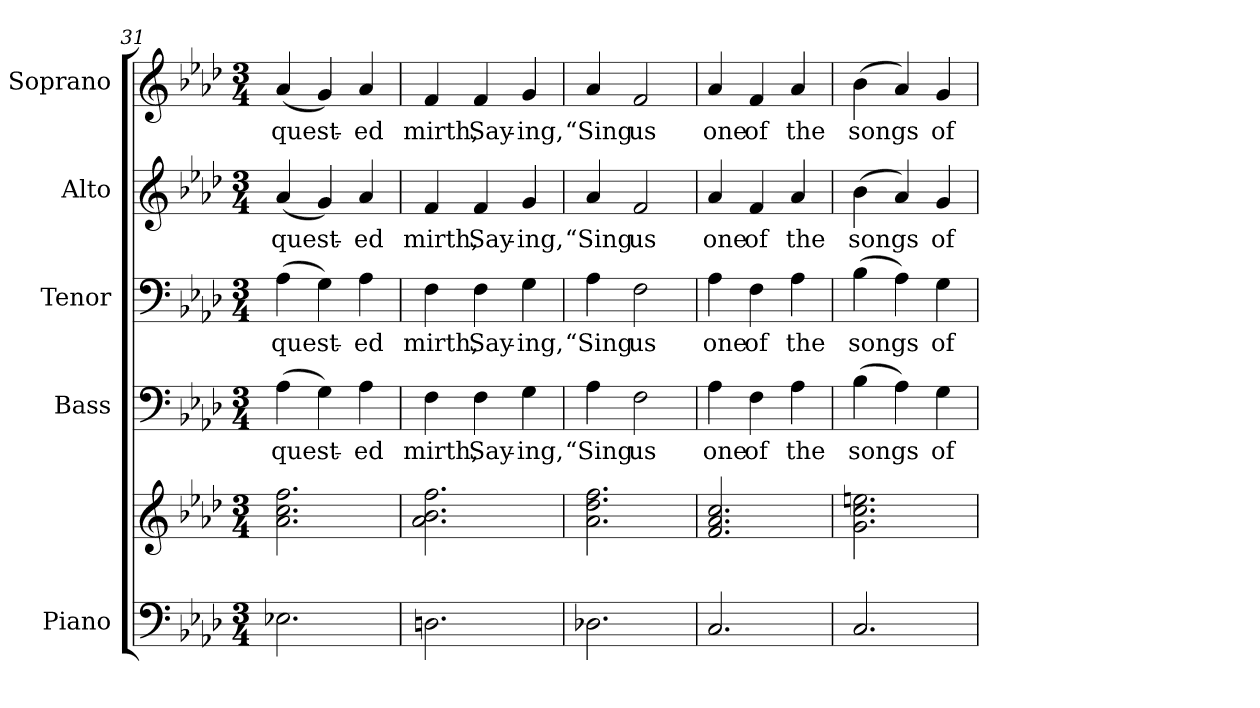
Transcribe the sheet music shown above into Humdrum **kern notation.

**kern	**kern	**kern	**text	**kern	**text	**kern	**text	**kern	**text
*part5	*part5	*part4	*part4	*part3	*part3	*part2	*part2	*part1	*part1
*staff6	*staff5	*staff4	*staff4	*staff3	*staff3	*staff2	*staff2	*staff1	*staff1
*I"Piano	*	*I"Bass	*	*I"Tenor	*	*I"Alto	*	*I"Soprano	*
*I'Pno.	*	*I'B.	*	*I'T.	*	*I'A.	*	*I'S.	*
!!LO:PB:g=z
*clefF4	*clefG2	*clefF4	*	*clefF4	*	*clefG2	*	*clefG2	*
*k[b-e-a-d-]	*k[b-e-a-d-]	*k[b-e-a-d-]	*	*k[b-e-a-d-]	*	*k[b-e-a-d-]	*	*k[b-e-a-d-]	*
*A-:	*A-:	*A-:	*	*A-:	*	*A-:	*	*A-:	*
*M3/4	*M3/4	*M3/4	*	*M3/4	*	*M3/4	*	*M3/4	*
=31	=31	=31	=31	=31	=31	=31	=31	=31	=31
!	!	!	!LO:LY:b:color=#000000	!	!	!	!	!	!
!	!	!	!	!	!LO:LY:b:color=#000000	!	!	!	!
!	!	!	!	!	!	!	!LO:LY:b:color=#000000	!	!
!	!	!	!	!	!	!	!	!	!LO:LY:b:color=#000000
2.E-Xi\	2.a-i\ 2.cci 2.ffi	(4A-i\	-quest-	(4A-i\	-quest-	(4a-i/	-quest-	(4a-i/	-quest-
.	.	4Gi\)	.	4Gi\)	.	4gi/)	.	4gi/)	.
!	!	!	!LO:LY:b:color=#000000	!	!	!	!	!	!
!	!	!	!	!	!LO:LY:b:color=#000000	!	!	!	!
!	!	!	!	!	!	!	!LO:LY:b:color=#000000	!	!
!	!	!	!	!	!	!	!	!	!LO:LY:b:color=#000000
.	.	4A-i\	-ed	4A-i\	-ed	4a-i/	-ed	4a-i/	-ed
=32	=32	=32	=32	=32	=32	=32	=32	=32	=32
!	!	!	!LO:LY:b:color=#000000	!	!	!	!	!	!
!	!	!	!	!	!LO:LY:b:color=#000000	!	!	!	!
!	!	!	!	!	!	!	!LO:LY:b:color=#000000	!	!
!	!	!	!	!	!	!	!	!	!LO:LY:b:color=#000000
2.Dni\	2.a-i\ 2.b-i 2.ffi	4Fi\	mirth,	4Fi\	mirth,	4fi/	mirth,	4fi/	mirth,
!	!	!	!LO:LY:b:color=#000000	!	!	!	!	!	!
!	!	!	!	!	!LO:LY:b:color=#000000	!	!	!	!
!	!	!	!	!	!	!	!LO:LY:b:color=#000000	!	!
!	!	!	!	!	!	!	!	!	!LO:LY:b:color=#000000
.	.	4Fi\	Say-	4Fi\	Say-	4fi/	Say-	4fi/	Say-
!	!	!	!LO:LY:b:color=#000000	!	!	!	!	!	!
!	!	!	!	!	!LO:LY:b:color=#000000	!	!	!	!
!	!	!	!	!	!	!	!LO:LY:b:color=#000000	!	!
!	!	!	!	!	!	!	!	!	!LO:LY:b:color=#000000
.	.	4Gi\	-ing,	4Gi\	-ing,	4gi/	-ing,	4gi/	-ing,
=33	=33	=33	=33	=33	=33	=33	=33	=33	=33
!	!	!	!LO:LY:b:color=#000000	!	!	!	!	!	!
!	!	!	!	!	!LO:LY:b:color=#000000	!	!	!	!
!	!	!	!	!	!	!	!LO:LY:b:color=#000000	!	!
!	!	!	!	!	!	!	!	!	!LO:LY:b:color=#000000
2.D-Xi\	2.a-i\ 2.dd-i 2.ffi	4A-i\	“Sing	4A-i\	“Sing	4a-i/	“Sing	4a-i/	“Sing
!	!	!	!LO:LY:b:color=#000000	!	!	!	!	!	!
!	!	!	!	!	!LO:LY:b:color=#000000	!	!	!	!
!	!	!	!	!	!	!	!LO:LY:b:color=#000000	!	!
!	!	!	!	!	!	!	!	!	!LO:LY:b:color=#000000
.	.	2Fi\	us	2Fi\	us	2fi/	us	2fi/	us
!!LO:PB:g=z
=34	=34	=34	=34	=34	=34	=34	=34	=34	=34
!	!	!	!LO:LY:b:color=#000000	!	!	!	!	!	!
!	!	!	!	!	!LO:LY:b:color=#000000	!	!	!	!
!	!	!	!	!	!	!	!LO:LY:b:color=#000000	!	!
!	!	!	!	!	!	!	!	!	!LO:LY:b:color=#000000
2.Ci/	2.fi/ 2.a-i 2.cci	4A-i\	one	4A-i\	one	4a-i/	one	4a-i/	one
!	!	!	!LO:LY:b:color=#000000	!	!	!	!	!	!
!	!	!	!	!	!LO:LY:b:color=#000000	!	!	!	!
!	!	!	!	!	!	!	!LO:LY:b:color=#000000	!	!
!	!	!	!	!	!	!	!	!	!LO:LY:b:color=#000000
.	.	4Fi\	of	4Fi\	of	4fi/	of	4fi/	of
!	!	!	!LO:LY:b:color=#000000	!	!	!	!	!	!
!	!	!	!	!	!LO:LY:b:color=#000000	!	!	!	!
!	!	!	!	!	!	!	!LO:LY:b:color=#000000	!	!
!	!	!	!	!	!	!	!	!	!LO:LY:b:color=#000000
.	.	4A-i\	the	4A-i\	the	4a-i/	the	4a-i/	the
=35	=35	=35	=35	=35	=35	=35	=35	=35	=35
!	!	!	!LO:LY:b:color=#000000	!	!	!	!	!	!
!	!	!	!	!	!LO:LY:b:color=#000000	!	!	!	!
!	!	!	!	!	!	!	!LO:LY:b:color=#000000	!	!
!	!	!	!	!	!	!	!	!	!LO:LY:b:color=#000000
2.Ci/	2.gi\ 2.cci 2.eeni	(4B-i\	songs	(4B-i\	songs	(4b-i\	songs	(4b-i\	songs
.	.	4A-i\)	.	4A-i\)	.	4a-i/)	.	4a-i/)	.
!	!	!	!LO:LY:b:color=#000000	!	!	!	!	!	!
!	!	!	!	!	!LO:LY:b:color=#000000	!	!	!	!
!	!	!	!	!	!	!	!LO:LY:b:color=#000000	!	!
!	!	!	!	!	!	!	!	!	!LO:LY:b:color=#000000
.	.	4Gi\	of	4Gi\	of	4gi/	of	4gi/	of
=	=	=	=	=	=	=	=	=	=
*-	*-	*-	*-	*-	*-	*-	*-	*-	*-
